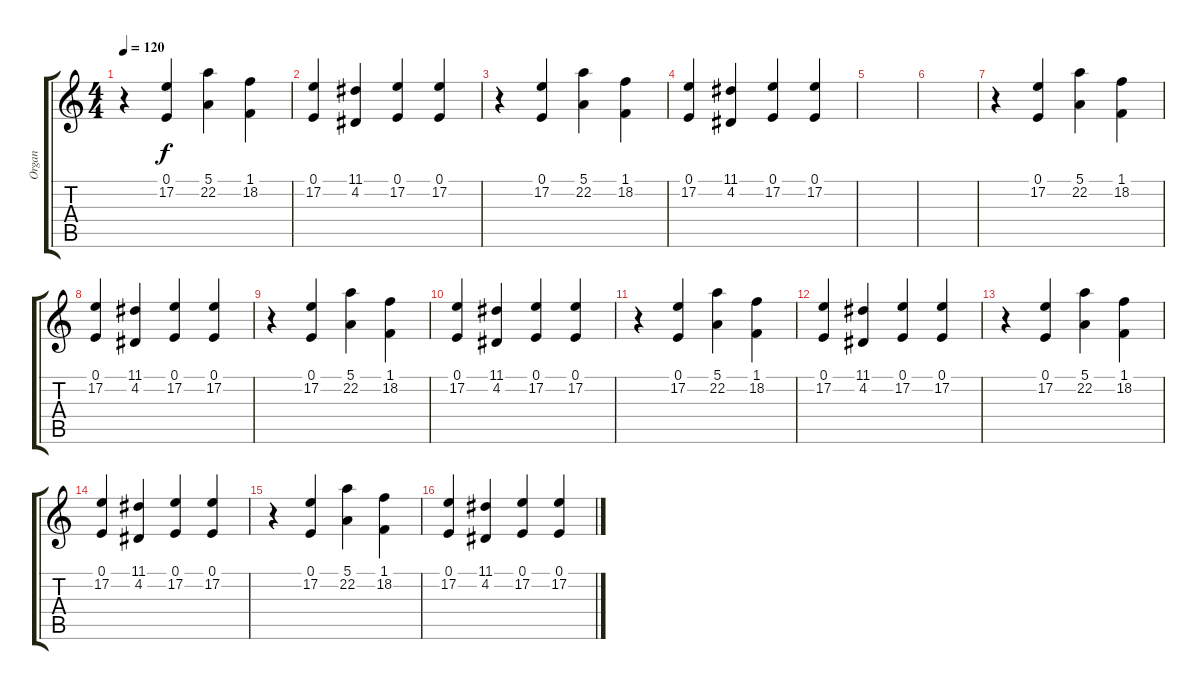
\track ("Organ" "Organ") {instrument drawbarorgan}
\staff {score tabs}
\tuning (E4 B3 G3 D3 A2 E2) {hide}
\ts (4 4)
\tempo 120
\clef g2
\ks c
r.4{dy f} (0.1 17.2).4 (5.1 22.2).4 (1.1 18.2).4 |
(0.1 17.2).4 (11.1 4.2).4 (0.1 17.2).4 (0.1 17.2).4 |
r.4 (0.1 17.2).4 (5.1 22.2).4 (1.1 18.2).4 |
(0.1 17.2).4 (11.1 4.2).4 (0.1 17.2).4 (0.1 17.2).4 |
|
|
r.4 (0.1 17.2).4 (5.1 22.2).4 (1.1 18.2).4 |
(0.1 17.2).4 (11.1 4.2).4 (0.1 17.2).4 (0.1 17.2).4 |
r.4 (0.1 17.2).4 (5.1 22.2).4 (1.1 18.2).4 |
(0.1 17.2).4 (11.1 4.2).4 (0.1 17.2).4 (0.1 17.2).4 |
r.4 (0.1 17.2).4 (5.1 22.2).4 (1.1 18.2).4 |
(0.1 17.2).4 (11.1 4.2).4 (0.1 17.2).4 (0.1 17.2).4 |
r.4 (0.1 17.2).4 (5.1 22.2).4 (1.1 18.2).4 |
(0.1 17.2).4 (11.1 4.2).4 (0.1 17.2).4 (0.1 17.2).4 |
r.4 (0.1 17.2).4 (5.1 22.2).4 (1.1 18.2).4 |
(0.1 17.2).4 (11.1 4.2).4 (0.1 17.2).4 (0.1 17.2).4
